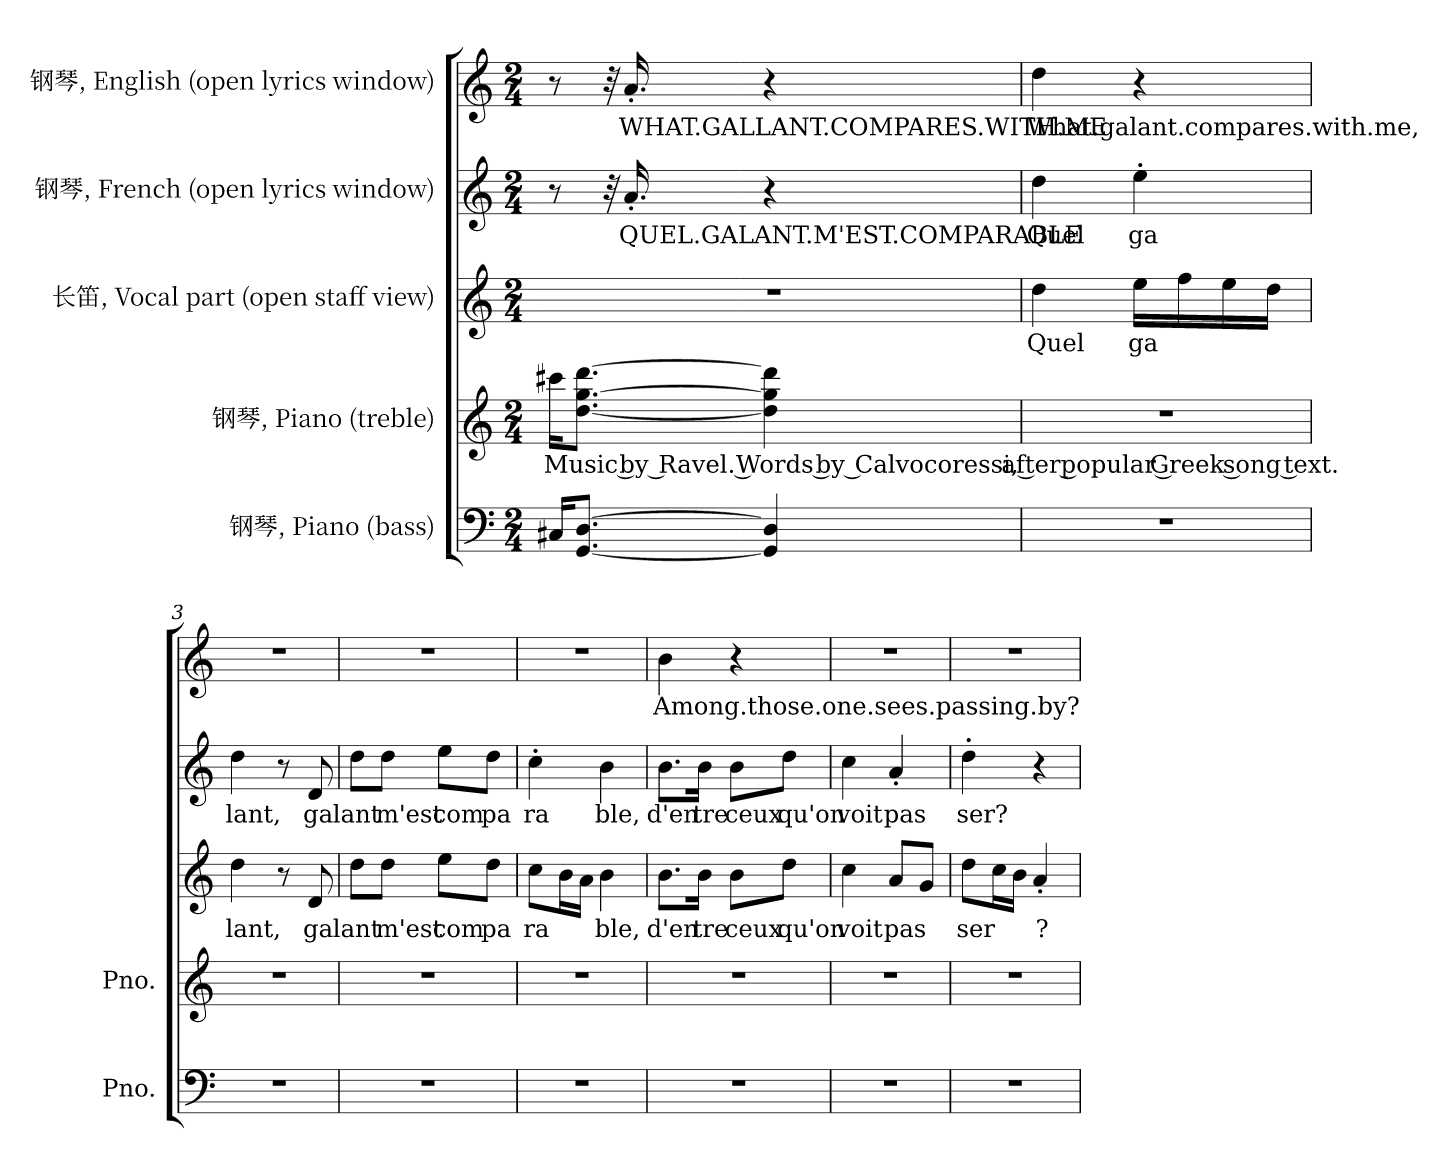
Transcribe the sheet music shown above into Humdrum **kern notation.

**kern	**kern	**text	**kern	**text	**kern	**text	**kern	**text
*part5	*part4	*part4	*part3	*part3	*part2	*part2	*part1	*part1
*staff5	*staff4	*staff4	*staff3	*staff3	*staff2	*staff2	*staff1	*staff1
*I"钢琴, Piano (bass)	*I"钢琴, Piano (treble)	*	*I"长笛, Vocal part (open staff view)	*	*I"钢琴, French (open lyrics window)	*	*I"钢琴, English (open lyrics window)	*
*I'Pno.	*I'Pno.	*	*	*	*	*	*	*
*clefF4	*clefG2	*	*clefG2	*	*clefG2	*	*clefG2	*
*k[]	*k[]	*	*k[]	*	*k[]	*	*k[]	*
*M2/4	*M2/4	*	*M2/4	*	*M2/4	*	*M2/4	*
*MM100	*MM100	*	*MM100	*	*MM100	*	*MM100	*
=1	=1	=1	=1	=1	=1	=1	=1	=1
16C#X/KL	16ccc#X\KL	Music by Ravel. Words by Calvocoressi, after popular Greek song text.	2r	.	8r	.	8r	.
[8.GG/ [8.D/J	[8.dd\ [8.gg\ [8.ddd\J	.	.	.	.	.	.	.
.	.	.	.	.	32r	.	32r	.
.	.	.	.	.	16.a'/	QUEL.GALANT.M'EST.COMPARABLE	16.a'/	WHAT.GALLANT.COMPARES.WITH.ME
4GG/] 4D/]	4dd\] 4gg\] 4ddd\]	.	.	.	4r	.	4r	.
!!LO:LB:g=z
=2	=2	=2	=2	=2	=2	=2	=2	=2
2r	2r	.	4dd\	Quel	4dd\	Quel	4dd\	What.galant.compares.with.me,
.	.	.	16ee\LL	ga	4ee'\	ga	4r	.
.	.	.	16ff\	.	.	.	.	.
.	.	.	16ee\	.	.	.	.	.
.	.	.	16dd\JJ	.	.	.	.	.
=3	=3	=3	=3	=3	=3	=3	=3	=3
2r	2r	.	4dd\	lant,	4dd\	lant,	2r	.
.	.	.	8r	.	8r	.	.	.
.	.	.	8d/	ga	8d/	ga	.	.
=4	=4	=4	=4	=4	=4	=4	=4	=4
2r	2r	.	8dd\L	lant	8dd\L	lant	2r	.
.	.	.	8dd\J	m'est	8dd\J	m'est	.	.
.	.	.	8ee\L	com	8ee\L	com	.	.
.	.	.	8dd\J	pa	8dd\J	pa	.	.
=5	=5	=5	=5	=5	=5	=5	=5	=5
2r	2r	.	8cc\L	ra	4cc'\	ra	2r	.
.	.	.	16b\L	.	.	.	.	.
.	.	.	16a\JJ	.	.	.	.	.
.	.	.	4b\	ble,	4b\	ble,	.	.
!!LO:PB:g=z
=6	=6	=6	=6	=6	=6	=6	=6	=6
2r	2r	.	8.b\L	d'en	8.b\L	d'en	4b\	Among.those.one.sees.passing.by?
.	.	.	16b\Jk	tre	16b\Jk	tre	.	.
.	.	.	8b\L	ceux	8b\L	ceux	4r	.
.	.	.	8dd\J	qu'on	8dd\J	qu'on	.	.
=7	=7	=7	=7	=7	=7	=7	=7	=7
2r	2r	.	4cc\	voit	4cc\	voit	2r	.
.	.	.	8a/L	pas	4a'/	pas	.	.
.	.	.	8g/J	.	.	.	.	.
=8	=8	=8	=8	=8	=8	=8	=8	=8
2r	2r	.	8dd\L	ser	4dd'\	ser?	2r	.
.	.	.	16cc\L	.	.	.	.	.
.	.	.	16b\JJ	.	.	.	.	.
.	.	.	4a'/	?	4r	.	.	.
=	=	=	=	=	=	=	=	=
*-	*-	*-	*-	*-	*-	*-	*-	*-
